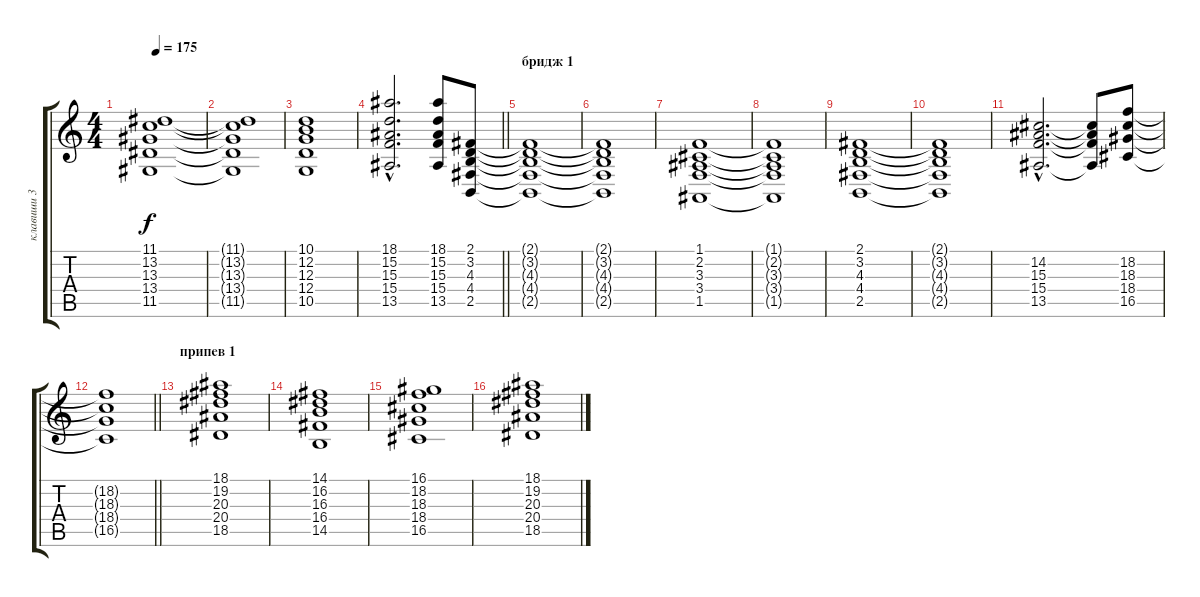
\track ("клавиши 3" "клавиши 3") {instrument synthstrings2}
\staff {score tabs}
\tuning (E4 B3 G3 D3 A2 E2) {hide}
\ts (4 4)
\tempo 175
\clef g2
\ks c
(11.1 13.2 13.3 13.4 11.5).1{dy f} |
(11.1{t} 13.2{t} 13.3{t} 13.4{t} 11.5{t}).1 |
(10.1 12.2 12.3 12.4 10.5).1 |
\barLineRight lightlight
(18.1{hac} 15.2{hac} 15.3{hac} 15.4{hac} 13.5{hac}).2{d} (18.1 15.2 15.3 15.4 13.5).8 (2.1 3.2 4.3 4.4 2.5).8 |
\section ("" "бридж 1")
(2.1{t} 3.2{t} 4.3{t} 4.4{t} 2.5{t}).1 |
(2.1{t} 3.2{t} 4.3{t} 4.4{t} 2.5{t}).1 |
(1.1 2.2 3.3 3.4 1.5).1 |
(1.1{t} 2.2{t} 3.3{t} 3.4{t} 1.5{t}).1 |
(2.1 3.2 4.3 4.4 2.5).1 |
(2.1{t} 3.2{t} 4.3{t} 4.4{t} 2.5{t}).1 |
(14.2{hac} 15.3{hac} 15.4{hac} 13.5{hac}).2{d} (14.2{t} 15.3{t} 15.4{t} 13.5{t}).8 (18.2 18.3 18.4 16.5).8 |
\barLineRight lightlight
(18.2{t} 18.3{t} 18.4{t} 16.5{t}).1 |
\section ("" "припев 1")
(18.1 19.2 20.3 20.4 18.5).1 |
(14.1 16.2 16.3 16.4 14.5).1 |
(16.1 18.2 18.3 18.4 16.5).1 |
(18.1 19.2 20.3 20.4 18.5).1
